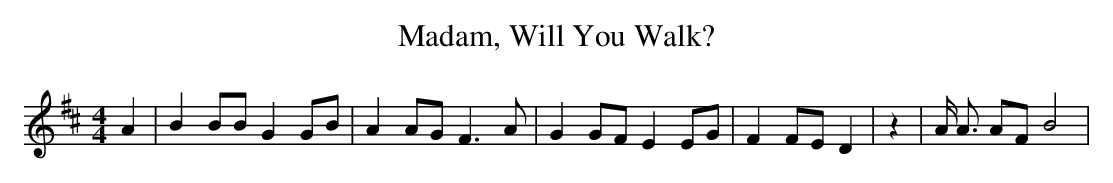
X:1
T:Madam, Will You Walk?
M:4/4
L:1/8
K:D
 A2| B2 BB G2 GB| A2 AG F3 A| G2 GF E2 EG| F2 FE D2| z2| A/2 A3/2 AF B4|\

M:6/4
 G/2 F3/2 ED A4 A4|
M:4/4
 D6 z2| B3/2 B/2 B3/2 B/2 G2 GB| A2 AG F3 A| G2 GF E2 EG| F2 FE D2 z2|\
 A3/2 A/2 AF B4|
M:6/4
 G3/2 F/2 ED A4 A4|
M:4/4
 D6|| D3/2 C/2 DF A2 F2| D3/2 C/2 D3/2 F/2 A2 F3/2 F/2| B3 F A3 G|\
 F3/2 F/2 E2 D2||
